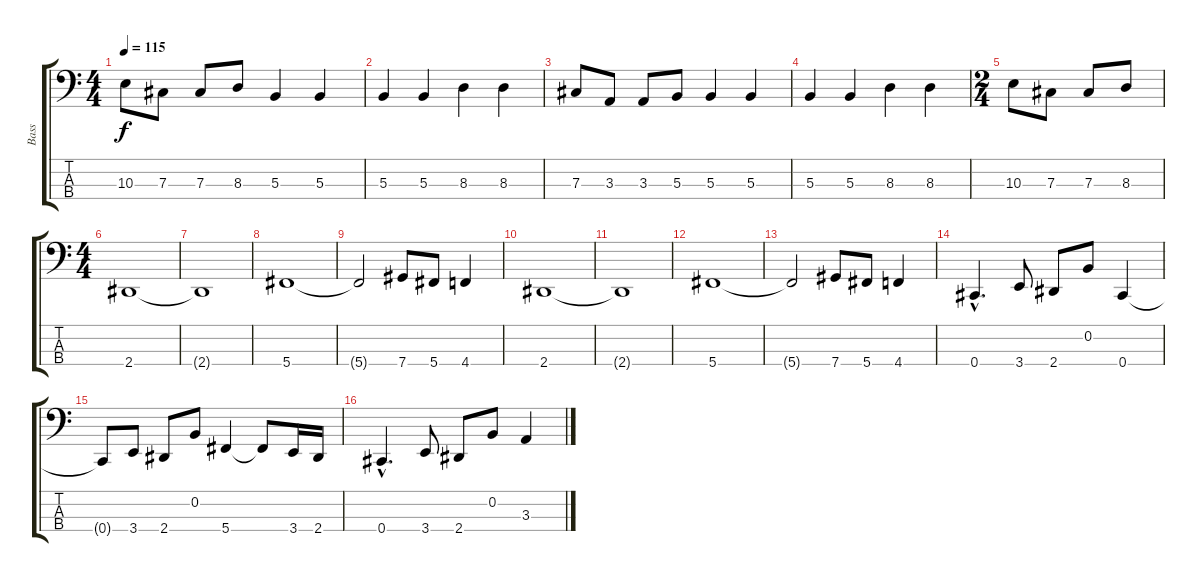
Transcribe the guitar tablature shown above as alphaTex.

\track ("Bass" "Bass") {instrument electricbassfinger}
\staff {score tabs}
\tuning (E2 B1 Gb1 Db1) {hide}
\ts (4 4)
\tempo 115
\clef f4
\ks c
10.3.8{dy f} 7.3.8 7.3.8 8.3.8 5.3.4 5.3.4 |
5.3.4 5.3.4 8.3.4 8.3.4 |
7.3.8 3.3.8 3.3.8 5.3.8 5.3.4 5.3.4 |
5.3.4 5.3.4 8.3.4 8.3.4 |
\ts (2 4)
10.3.8 7.3.8 7.3.8 8.3.8 |
\ts (4 4)
2.4.1 |
2.4{t}.1 |
5.4.1 |
5.4{t}.2 7.4.8 5.4.8 4.4.4 |
2.4.1 |
2.4{t}.1 |
5.4.1 |
5.4{t}.2 7.4.8 5.4.8 4.4.4 |
0.4{hac}.4{d} 3.4.8 2.4.8 0.2.8 0.4.4 |
0.4{t}.8 3.4.8 2.4.8 0.2.8 5.4.4 5.4{t}.8 3.4.16 2.4.16 |
0.4{hac}.4{d} 3.4.8 2.4.8 0.2.8 3.3.4
